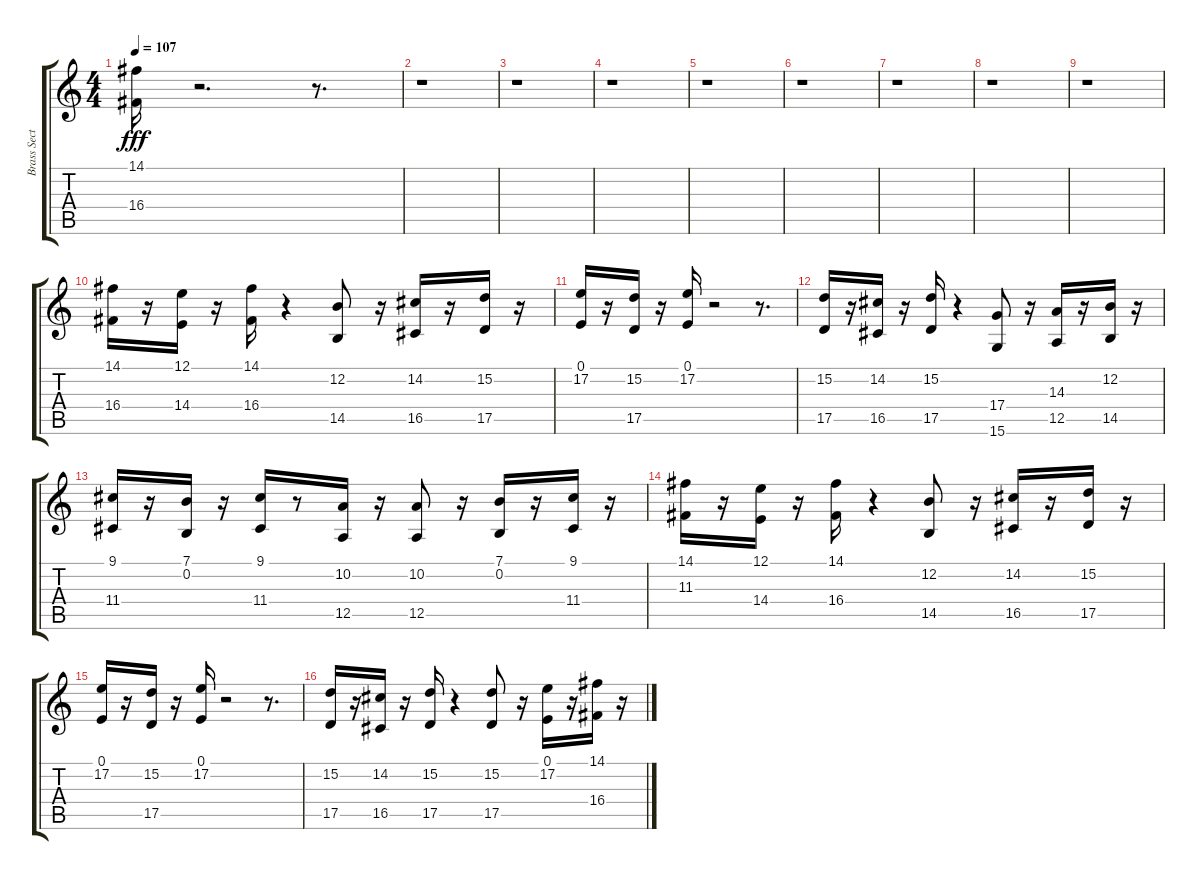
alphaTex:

\track ("Brass Section" "Brass Sect") {instrument brasssection}
\staff {score tabs}
\tuning (E4 B3 G3 D3 A2 E2) {hide}
\ts (4 4)
\tempo 107
\clef g2
\ks c
(14.1 16.4).16{dy fff} r.2{d} r.8{d} |
r.1 |
r.1 |
r.1 |
r.1 |
r.1 |
r.1 |
r.1 |
r.1 |
(14.1 16.4).16 r.16 (12.1 14.4).16 r.16 (14.1 16.4).16 r.4 (12.2 14.5).8 r.16 (14.2 16.5).16 r.16 (15.2 17.5).16 r.16 |
(0.1 17.2).16 r.16 (15.2 17.5).16 r.16 (0.1 17.2).16 r.2 r.8{d} |
(15.2 17.5).16 r.16 (14.2 16.5).16 r.16 (15.2 17.5).16 r.4 (17.4 15.6).8 r.16 (14.3 12.5).16 r.16 (12.2 14.5).16 r.16 |
(9.1 11.4).16 r.16 (7.1 0.2).16 r.16 (9.1 11.4).16 r.8 (10.2 12.5).16 r.16 (10.2 12.5).8 r.16 (7.1 0.2).16 r.16 (9.1 11.4).16 r.16 |
(14.1 11.3).16 r.16 (12.1 14.4).16 r.16 (14.1 16.4).16 r.4 (12.2 14.5).8 r.16 (14.2 16.5).16 r.16 (15.2 17.5).16 r.16 |
(0.1 17.2).16 r.16 (15.2 17.5).16 r.16 (0.1 17.2).16 r.2 r.8{d} |
(15.2 17.5).16 r.16 (14.2 16.5).16 r.16 (15.2 17.5).16 r.4 (15.2 17.5).8 r.16 (0.1 17.2).16 r.16 (14.1 16.4).16 r.16
